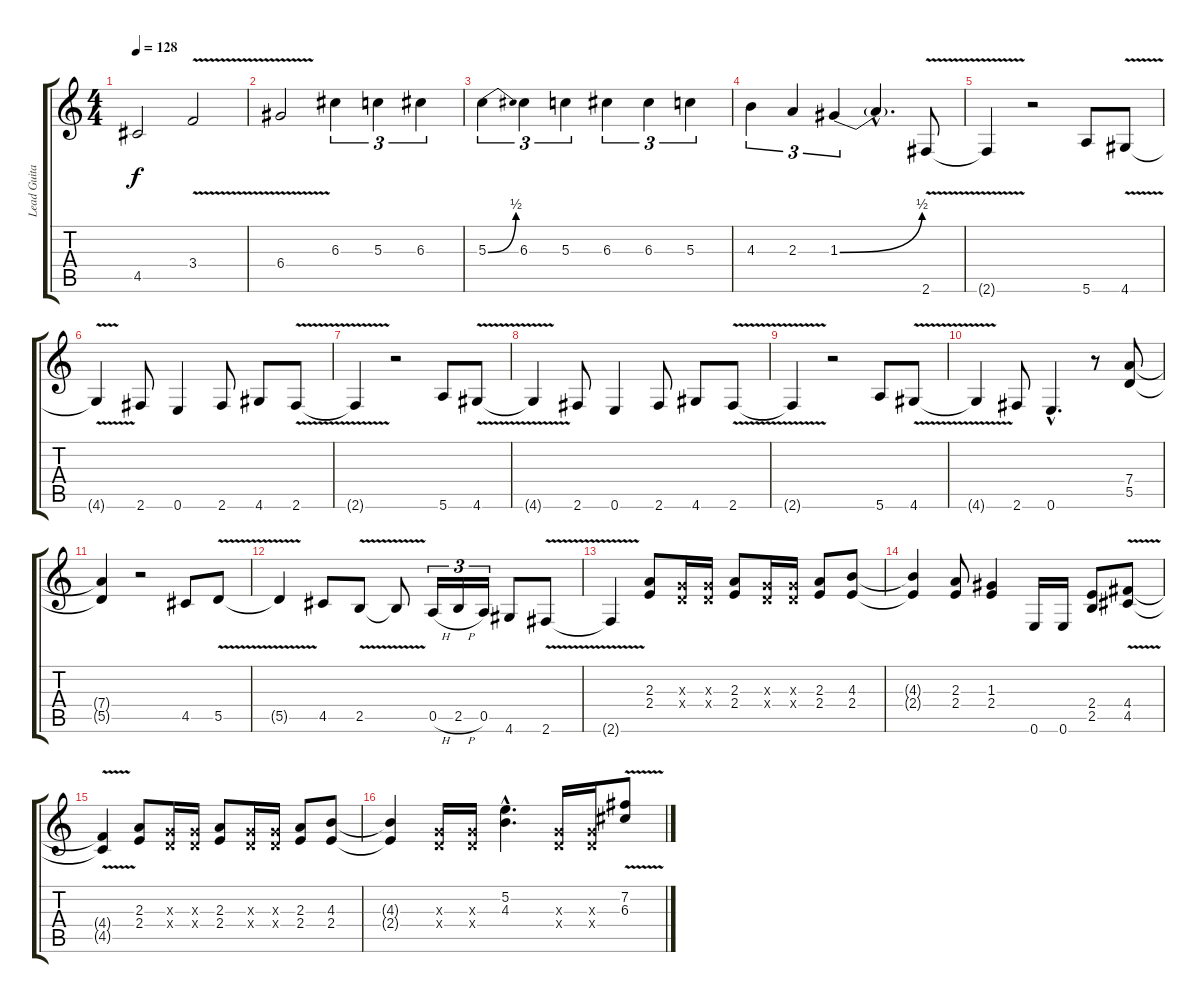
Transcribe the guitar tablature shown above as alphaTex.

\track ("Lead Guitar" "Lead Guita") {instrument overdrivenguitar}
\staff {score tabs}
\tuning (E4 B3 G3 D3 A2 E2) {hide}
\ts (4 4)
\tempo 128
\clef g2
\ks c
4.5{t}.2{dy f} 3.4{v}.2 |
6.4{v}.2 6.3.4{tu (3 2)} 5.3.4{tu (3 2)} 6.3.4{tu (3 2)} |
5.3{be (bend 0 0 60 2)}.4{tu (3 2)} 6.3.4{tu (3 2)} 5.3.4{tu (3 2)} 6.3.4{tu (3 2)} 6.3.4{tu (3 2)} 5.3.4{tu (3 2)} |
4.3.4{tu (3 2)} 2.3.4{tu (3 2)} 1.3{be (bend 0 0 60 2)}.4{tu (3 2)} 1.3{hac t}.4{d} 2.6{v}.8 |
2.6{t}.4 r.2 5.6.8 4.6{v}.8 |
4.6{t}.4 2.6.8 0.6.4 2.6.8 4.6.8 2.6{v}.8 |
2.6{t}.4 r.2 5.6.8 4.6{v}.8 |
4.6{t}.4 2.6.8 0.6.4 2.6.8 4.6.8 2.6{v}.8 |
2.6{t}.4 r.2 5.6.8 4.6{v}.8 |
4.6{t}.4 2.6.8 0.6{hac}.4{d} r.8 (7.4 5.5).8 |
(7.4{t} 5.5{t}).4 r.2 4.5.8 5.5{v}.8 |
5.5{t}.4 4.5.8 2.5{v}.8 2.5{t}.8 0.5{h}.16{tu (3 2)} 2.5{h}.16{tu (3 2)} 0.5.16{tu (3 2)} 4.6.8 2.6{v}.8 |
2.6{t}.4 (2.3 2.4).8 (0.3{x} 0.4{x}).16 (0.3{x} 0.4{x}).16 (2.3 2.4).8 (0.3{x} 0.4{x}).16 (0.3{x} 0.4{x}).16 (2.3 2.4).8 (4.3 2.4).8 |
(4.3{t} 2.4{t}).4 (2.3 2.4).8 (1.3 2.4).4 0.6.16 0.6.16 (2.4 2.5).8 (4.4 4.5{v}).8 |
(4.4{t} 4.5{t}).4 (2.3 2.4).8 (0.3{x} 0.4{x}).16 (0.3{x} 0.4{x}).16 (2.3 2.4).8 (0.3{x} 0.4{x}).16 (0.3{x} 0.4{x}).16 (2.3 2.4).8 (4.3 2.4).8 |
(4.3{t} 2.4{t}).4 (0.3{x} 0.4{x}).16 (0.3{x} 0.4{x}).16 (5.2{hac} 4.3{hac}).4{d} (0.3{x} 0.4{x}).16 (0.3{x} 0.4{x}).16 (7.2 6.3{v}).8
